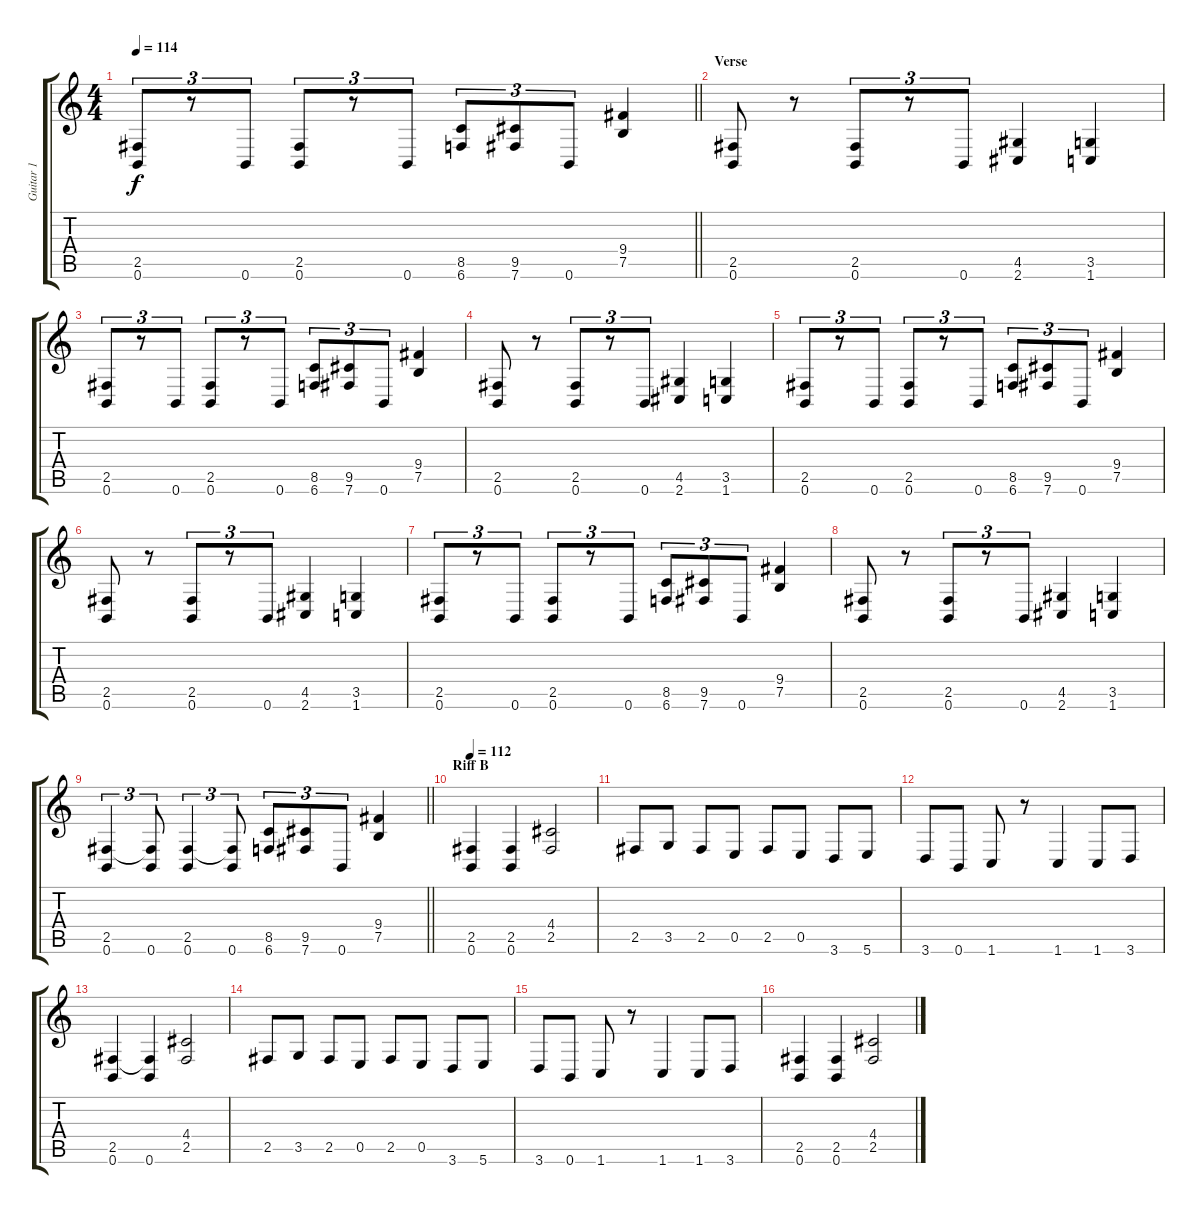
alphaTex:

\track ("Guitar 1" "Guitar 1") {instrument distortionguitar}
\staff {score tabs}
\tuning (B3 Gb3 D3 A2 E2 B1) {hide}
\ts (4 4)
\tempo 114
\clef g2
\barLineRight lightlight
\ks c
(2.5 0.6).8{tu (3 2) dy f} r.8{tu (3 2)} 0.6.8{tu (3 2)} (2.5 0.6).8{tu (3 2)} r.8{tu (3 2)} 0.6.8{tu (3 2)} (8.5 6.6).8{tu (3 2)} (9.5 7.6).8{tu (3 2)} 0.6.8{tu (3 2)} (9.4 7.5).4 |
\section ("" "Verse")
(2.5 0.6).8 r.8 (2.5 0.6).8{tu (3 2)} r.8{tu (3 2)} 0.6.8{tu (3 2)} (4.5 2.6).4 (3.5 1.6).4 |
(2.5 0.6).8{tu (3 2)} r.8{tu (3 2)} 0.6.8{tu (3 2)} (2.5 0.6).8{tu (3 2)} r.8{tu (3 2)} 0.6.8{tu (3 2)} (8.5 6.6).8{tu (3 2)} (9.5 7.6).8{tu (3 2)} 0.6.8{tu (3 2)} (9.4 7.5).4 |
(2.5 0.6).8 r.8 (2.5 0.6).8{tu (3 2)} r.8{tu (3 2)} 0.6.8{tu (3 2)} (4.5 2.6).4 (3.5 1.6).4 |
(2.5 0.6).8{tu (3 2)} r.8{tu (3 2)} 0.6.8{tu (3 2)} (2.5 0.6).8{tu (3 2)} r.8{tu (3 2)} 0.6.8{tu (3 2)} (8.5 6.6).8{tu (3 2)} (9.5 7.6).8{tu (3 2)} 0.6.8{tu (3 2)} (9.4 7.5).4 |
(2.5 0.6).8 r.8 (2.5 0.6).8{tu (3 2)} r.8{tu (3 2)} 0.6.8{tu (3 2)} (4.5 2.6).4 (3.5 1.6).4 |
(2.5 0.6).8{tu (3 2)} r.8{tu (3 2)} 0.6.8{tu (3 2)} (2.5 0.6).8{tu (3 2)} r.8{tu (3 2)} 0.6.8{tu (3 2)} (8.5 6.6).8{tu (3 2)} (9.5 7.6).8{tu (3 2)} 0.6.8{tu (3 2)} (9.4 7.5).4 |
(2.5 0.6).8 r.8 (2.5 0.6).8{tu (3 2)} r.8{tu (3 2)} 0.6.8{tu (3 2)} (4.5 2.6).4 (3.5 1.6).4 |
\barLineRight lightlight
(2.5 0.6).4{tu (3 2)} (2.5{t} 0.6).8{tu (3 2)} (2.5 0.6).4{tu (3 2)} (2.5{t} 0.6).8{tu (3 2)} (8.5 6.6).8{tu (3 2)} (9.5 7.6).8{tu (3 2)} 0.6.8{tu (3 2)} (9.4 7.5).4 |
\section ("" "Riff B")
\tempo 112
(2.5 0.6).4 (2.5 0.6).4 (4.4 2.5).2 |
2.5.8 3.5.8 2.5.8 0.5.8 2.5.8 0.5.8 3.6.8 5.6.8 |
3.6.8 0.6.8 1.6.8 r.8 1.6.4 1.6.8 3.6.8 |
(2.5 0.6).4 (2.5{t} 0.6).4 (4.4 2.5).2 |
2.5.8 3.5.8 2.5.8 0.5.8 2.5.8 0.5.8 3.6.8 5.6.8 |
3.6.8 0.6.8 1.6.8 r.8 1.6.4 1.6.8 3.6.8 |
(2.5 0.6).4 (2.5 0.6).4 (4.4 2.5).2
